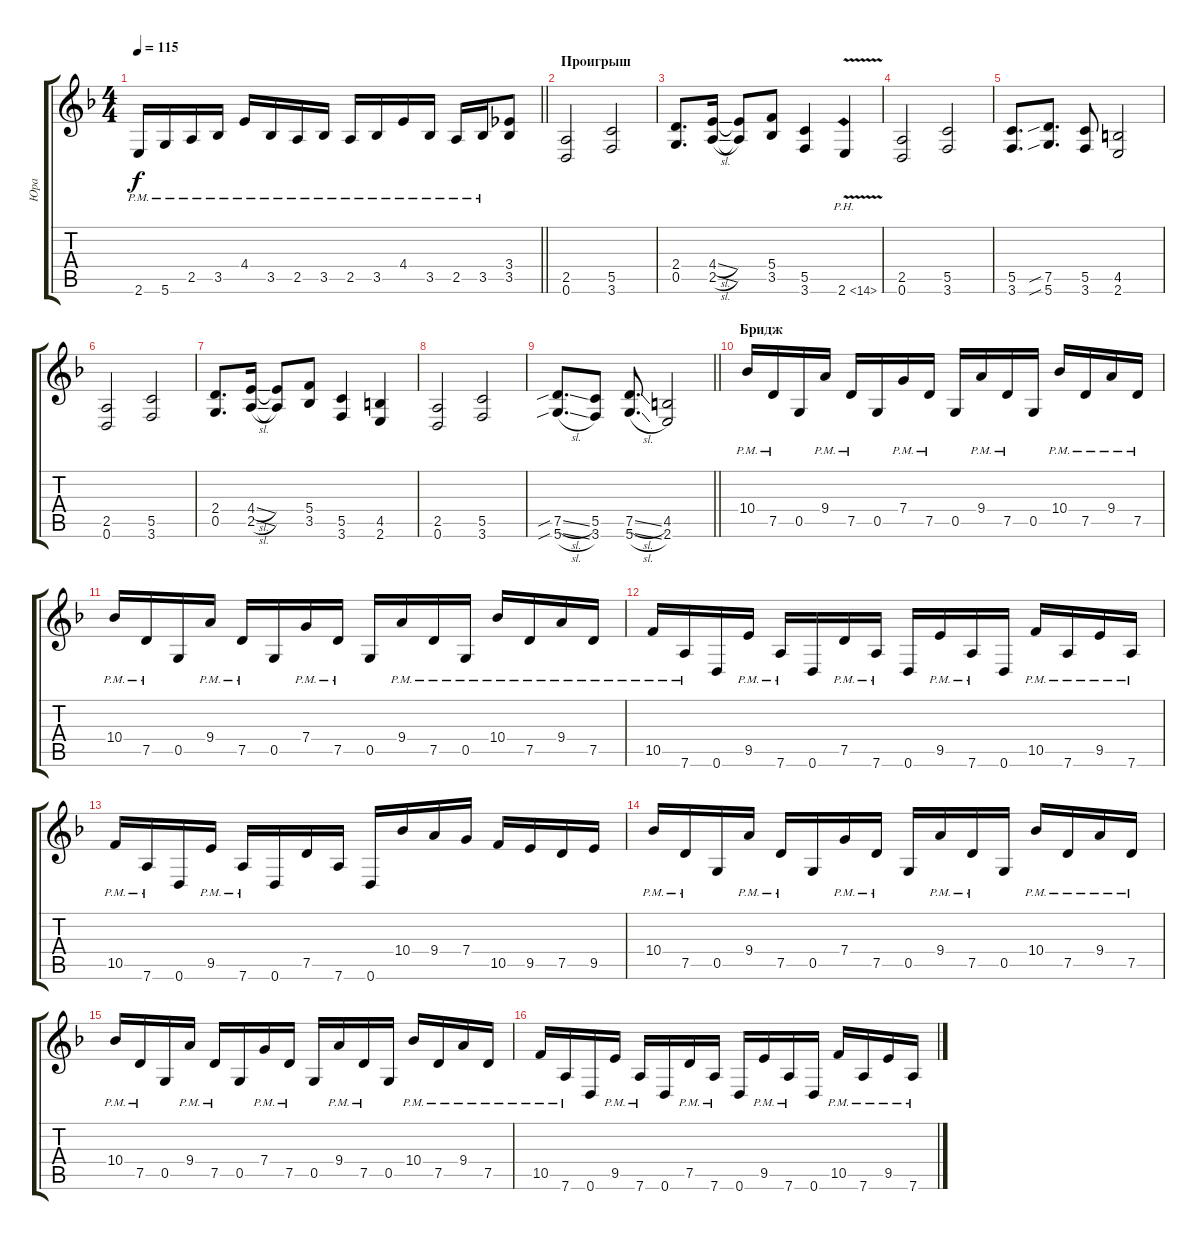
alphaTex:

\track ("Юра" "Юра") {mute instrument overdrivenguitar}
\staff {score tabs}
\tuning (D4 A3 F3 C3 G2 D2) {hide}
\ts (4 4)
\tempo 115
\clef g2
\barLineRight lightlight
\ks dminor
2.6{pm}.16{dy f} 5.6{pm}.16 2.5{pm}.16 3.5{pm}.16 4.4{pm}.16 3.5{pm}.16 2.5{pm}.16 3.5{pm}.16 2.5{pm}.16 3.5{pm}.16 4.4{pm}.16 3.5{pm}.16 2.5{pm}.16 3.5{pm}.16 (3.4 3.5).8 |
\section ("" "Проигрыш")
(2.5 0.6).2 (5.5 3.6).2 |
(2.4 0.5).8{d} (4.4{sl} 2.5{sl}).16 (4.4{t} 2.5{t}).8 (5.4 3.5).8 (5.5 3.6).4 2.6{ph 12 v}.4 |
(2.5 0.6).2 (5.5 3.6).2 |
(5.5 3.6).8{d} (7.5{sib} 5.6{sib}).8{d} (5.5 3.6).8 (4.5 2.6).2 |
(2.5 0.6).2 (5.5 3.6).2 |
(2.4 0.5).8{d} (4.4{sl} 2.5{sl}).16 (4.4{t} 2.5{t}).8 (5.4 3.5).8 (5.5 3.6).4 (4.5 2.6).4 |
(2.5 0.6).2 (5.5 3.6).2 |
\barLineRight lightlight
(7.5{sib sl} 5.6{sib sl}).8{d} (5.5 3.6).8 (7.5{sl} 5.6{sl}).8{d} (4.5 2.6).2 |
\section ("" "Бридж")
10.4{pm}.16 7.5{pm}.16 0.5.16 9.4{pm}.16 7.5{pm}.16 0.5.16 7.4{pm}.16 7.5{pm}.16 0.5.16 9.4{pm}.16 7.5{pm}.16 0.5.16 10.4{pm}.16 7.5{pm}.16 9.4{pm}.16 7.5{pm}.16 |
10.4{pm}.16 7.5{pm}.16 0.5.16 9.4{pm}.16 7.5{pm}.16 0.5.16 7.4{pm}.16 7.5{pm}.16 0.5.16 9.4{pm}.16 7.5{pm}.16 0.5{pm}.16 10.4{pm}.16 7.5{pm}.16 9.4{pm}.16 7.5{pm}.16 |
10.5{pm}.16 7.6{pm}.16 0.6.16 9.5{pm}.16 7.6{pm}.16 0.6.16 7.5{pm}.16 7.6{pm}.16 0.6.16 9.5{pm}.16 7.6{pm}.16 0.6.16 10.5{pm}.16 7.6{pm}.16 9.5{pm}.16 7.6{pm}.16 |
10.5{pm}.16 7.6{pm}.16 0.6.16 9.5{pm}.16 7.6{pm}.16 0.6.16 7.5.16 7.6.16 0.6.16 10.4.16 9.4.16 7.4.16 10.5.16 9.5.16 7.5.16 9.5.16 |
10.4{pm}.16 7.5{pm}.16 0.5.16 9.4{pm}.16 7.5{pm}.16 0.5.16 7.4{pm}.16 7.5{pm}.16 0.5.16 9.4{pm}.16 7.5{pm}.16 0.5.16 10.4{pm}.16 7.5{pm}.16 9.4{pm}.16 7.5{pm}.16 |
10.4{pm}.16 7.5{pm}.16 0.5.16 9.4{pm}.16 7.5{pm}.16 0.5.16 7.4{pm}.16 7.5{pm}.16 0.5.16 9.4{pm}.16 7.5{pm}.16 0.5.16 10.4{pm}.16 7.5{pm}.16 9.4{pm}.16 7.5{pm}.16 |
10.5{pm}.16 7.6{pm}.16 0.6.16 9.5{pm}.16 7.6{pm}.16 0.6.16 7.5{pm}.16 7.6{pm}.16 0.6.16 9.5{pm}.16 7.6{pm}.16 0.6.16 10.5{pm}.16 7.6{pm}.16 9.5{pm}.16 7.6{pm}.16
